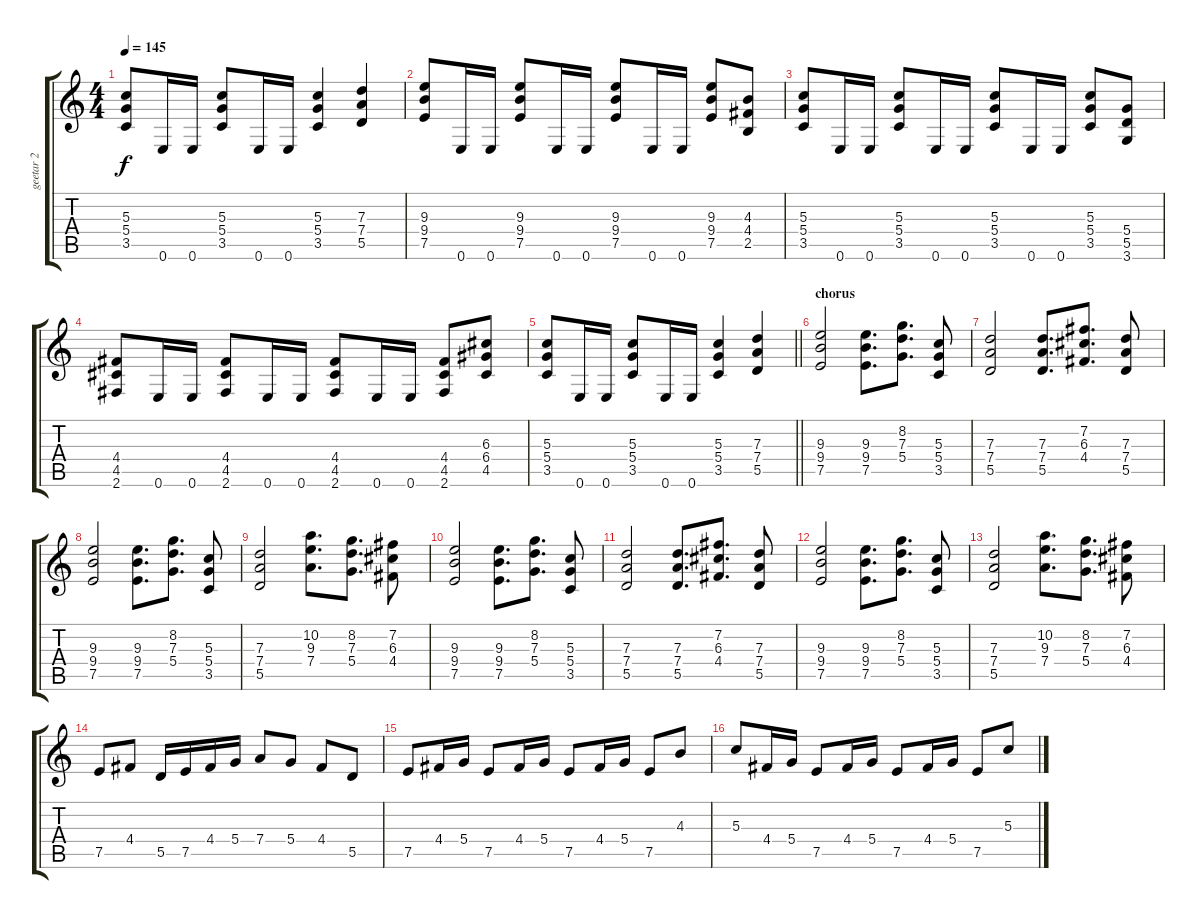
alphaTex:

\track ("geetar 2" "geetar 2") {instrument distortionguitar}
\staff {score tabs}
\tuning (E4 B3 G3 D3 A2 E2) {hide}
\ts (4 4)
\tempo 145
\clef g2
\ks c
(5.3 5.4 3.5).8{dy f} 0.6.16 0.6.16 (5.3 5.4 3.5).8 0.6.16 0.6.16 (5.3 5.4 3.5).4 (7.3 7.4 5.5).4 |
(9.3 9.4 7.5).8 0.6.16 0.6.16 (9.3 9.4 7.5).8 0.6.16 0.6.16 (9.3 9.4 7.5).8 0.6.16 0.6.16 (9.3 9.4 7.5).8 (4.3 4.4 2.5).8 |
(5.3 5.4 3.5).8 0.6.16 0.6.16 (5.3 5.4 3.5).8 0.6.16 0.6.16 (5.3 5.4 3.5).8 0.6.16 0.6.16 (5.3 5.4 3.5).8 (5.4 5.5 3.6).8 |
(4.4 4.5 2.6).8 0.6.16 0.6.16 (4.4 4.5 2.6).8 0.6.16 0.6.16 (4.4 4.5 2.6).8 0.6.16 0.6.16 (4.4 4.5 2.6).8 (6.3 6.4 4.5).8 |
\barLineRight lightlight
(5.3 5.4 3.5).8 0.6.16 0.6.16 (5.3 5.4 3.5).8 0.6.16 0.6.16 (5.3 5.4 3.5).4 (7.3 7.4 5.5).4 |
\section ("" "chorus")
(9.3 9.4 7.5).2 (9.3 9.4 7.5).8{d} (8.2 7.3 5.4).8{d} (5.3 5.4 3.5).8 |
(7.3 7.4 5.5).2 (7.3 7.4 5.5).8{d} (7.2 6.3 4.4).8{d} (7.3 7.4 5.5).8 |
(9.3 9.4 7.5).2 (9.3 9.4 7.5).8{d} (8.2 7.3 5.4).8{d} (5.3 5.4 3.5).8 |
(7.3 7.4 5.5).2 (10.2 9.3 7.4).8{d} (8.2 7.3 5.4).8{d} (7.2 6.3 4.4).8 |
(9.3 9.4 7.5).2 (9.3 9.4 7.5).8{d} (8.2 7.3 5.4).8{d} (5.3 5.4 3.5).8 |
(7.3 7.4 5.5).2 (7.3 7.4 5.5).8{d} (7.2 6.3 4.4).8{d} (7.3 7.4 5.5).8 |
(9.3 9.4 7.5).2 (9.3 9.4 7.5).8{d} (8.2 7.3 5.4).8{d} (5.3 5.4 3.5).8 |
(7.3 7.4 5.5).2 (10.2 9.3 7.4).8{d} (8.2 7.3 5.4).8{d} (7.2 6.3 4.4).8 |
7.5.8 4.4.8 5.5.16 7.5.16 4.4.16 5.4.16 7.4.8 5.4.8 4.4.8 5.5.8 |
7.5.8 4.4.16 5.4.16 7.5.8 4.4.16 5.4.16 7.5.8 4.4.16 5.4.16 7.5.8 4.3.8 |
5.3.8 4.4.16 5.4.16 7.5.8 4.4.16 5.4.16 7.5.8 4.4.16 5.4.16 7.5.8 5.3.8
